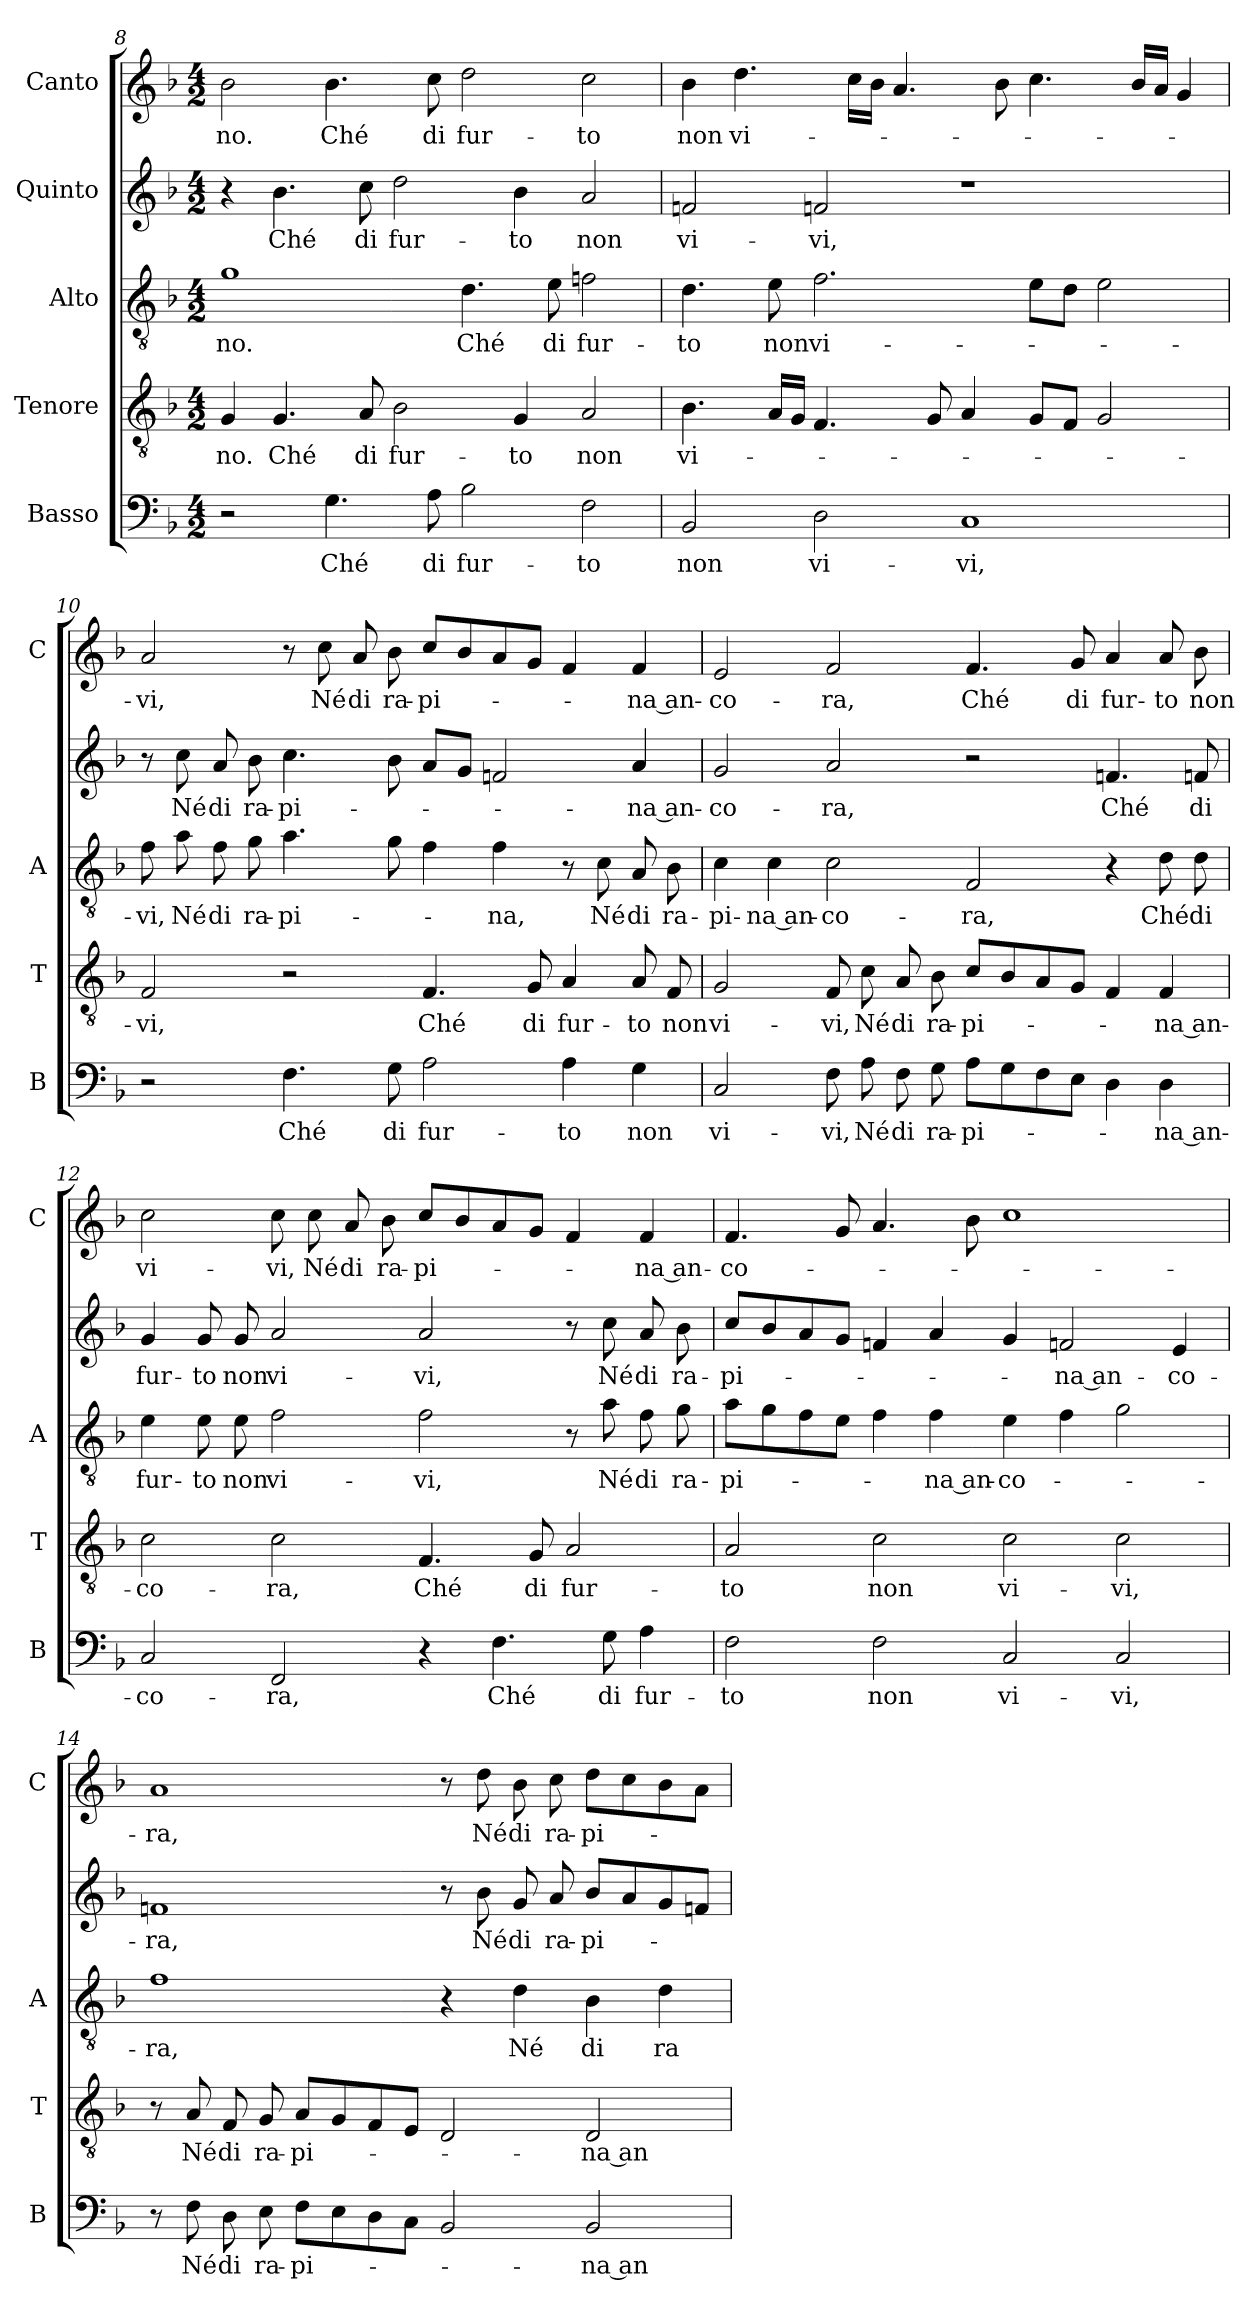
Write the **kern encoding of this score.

**kern	**text	**kern	**text	**kern	**text	**kern	**text	**kern	**text
*part5	*part5	*part4	*part4	*part3	*part3	*part2	*part2	*part1	*part1
*staff5	*staff5	*staff4	*staff4	*staff3	*staff3	*staff2	*staff2	*staff1	*staff1
*I"Basso	*	*I"Tenore	*	*I"Alto	*	*I"Quinto	*	*I"Canto	*
*I'B	*	*I'T	*	*I'A	*	*	*	*I'C	*
*clefF4	*	*clefGv2	*	*clefGv2	*	*clefG2	*	*clefG2	*
*k[b-]	*	*k[b-]	*	*k[b-]	*	*k[b-]	*	*k[b-]	*
*M4/2	*	*M4/2	*	*M4/2	*	*M4/2	*	*M4/2	*
=8	=8	=8	=8	=8	=8	=8	=8	=8	=8
2r	.	4G	-no.	1g	-no.	4r	.	2b-	-no.
.	.	4.G	Ché	.	.	4.b-	Ché	.	.
4.G	Ché	.	.	.	.	.	.	4.b-	Ché
.	.	8A	di	.	.	8cc	di	.	.
.	.	2B-	fur-	.	.	2dd	fur-	.	.
8A	di	.	.	.	.	.	.	8cc	di
2B-	fur-	.	.	4.d	Ché	.	.	2dd	fur-
.	.	4G	-to	.	.	4b-	-to	.	.
.	.	.	.	8e	di	.	.	.	.
2F	-to	2A	non	2fn	fur-	2a	non	2cc	-to
=9	=9	=9	=9	=9	=9	=9	=9	=9	=9
2BB-	non	4.B-	vi-	4.d	-to	2fn	vi-	4b-	non
.	.	.	.	.	.	.	.	4.dd	vi-
.	.	16ALL	.	8e	non	.	.	.	.
.	.	16GJJ	.	.	.	.	.	.	.
2D	vi-	4.F	.	2.f	vi-	2fn	-vi,	.	.
.	.	.	.	.	.	.	.	16ccLL	.
.	.	.	.	.	.	.	.	16b-JJ	.
.	.	.	.	.	.	.	.	4.a	.
.	.	8G	.	.	.	.	.	.	.
1C	-vi,	4A	.	.	.	1r	.	.	.
.	.	.	.	.	.	.	.	8b-	.
.	.	8GL	.	8eL	.	.	.	4.cc	.
.	.	8FJ	.	8dJ	.	.	.	.	.
.	.	2G	.	2e	.	.	.	.	.
.	.	.	.	.	.	.	.	16b-LL	.
.	.	.	.	.	.	.	.	16aJJ	.
.	.	.	.	.	.	.	.	4g	.
=10	=10	=10	=10	=10	=10	=10	=10	=10	=10
2r	.	2F	-vi,	8f	-vi,	8r	.	2a	-vi,
.	.	.	.	8a	Né	8cc	Né	.	.
.	.	.	.	8f	di	8a	di	.	.
.	.	.	.	8g	ra-	8b-	ra-	.	.
4.F	Ché	2r	.	4.a	-pi-	4.cc	-pi-	8r	.
.	.	.	.	.	.	.	.	8cc	Né
.	.	.	.	.	.	.	.	8a	di
8G	di	.	.	8g	.	8b-	.	8b-	ra-
2A	fur-	4.F	Ché	4f	.	8aL	.	8ccL	-pi-
.	.	.	.	.	.	8gJ	.	8b-	.
.	.	.	.	4f	-na,	2fn	.	8a	.
.	.	8G	di	.	.	.	.	8gJ	.
4A	-to	4A	fur-	8r	.	.	.	4f	.
.	.	.	.	8c	Né	.	.	.	.
4G	non	8A	-to	8A	di	4a	-na an-	4f	-na an-
.	.	8F	non	8B-	ra-	.	.	.	.
=11	=11	=11	=11	=11	=11	=11	=11	=11	=11
2C	vi-	2G	vi-	4c	-pi-	2g	-co-	2e	-co-
.	.	.	.	4c	-na an-	.	.	.	.
8F	-vi,	8F	-vi,	2c	-co-	2a	-ra,	2f	-ra,
8A	Né	8c	Né	.	.	.	.	.	.
8F	di	8A	di	.	.	.	.	.	.
8G	ra-	8B-	ra-	.	.	.	.	.	.
8AL	-pi-	8cL	-pi-	2F	-ra,	2r	.	4.f	Ché
8G	.	8B-	.	.	.	.	.	.	.
8F	.	8A	.	.	.	.	.	.	.
8EJ	.	8GJ	.	.	.	.	.	8g	di
4D	.	4F	.	4r	.	4.fn	Ché	4a	fur-
4D	-na an-	4F	-na an-	8d	Ché	.	.	8a	-to
.	.	.	.	8d	di	8fn	di	8b-	non
=12	=12	=12	=12	=12	=12	=12	=12	=12	=12
2C	-co-	2c	-co-	4e	fur-	4g	fur-	2cc	vi-
.	.	.	.	8e	-to	8g	-to	.	.
.	.	.	.	8e	non	8g	non	.	.
2FF	-ra,	2c	-ra,	2f	vi-	2a	vi-	8cc	-vi,
.	.	.	.	.	.	.	.	8cc	Né
.	.	.	.	.	.	.	.	8a	di
.	.	.	.	.	.	.	.	8b-	ra-
4r	.	4.F	Ché	2f	-vi,	2a	-vi,	8ccL	-pi-
.	.	.	.	.	.	.	.	8b-	.
4.F	Ché	.	.	.	.	.	.	8a	.
.	.	8G	di	.	.	.	.	8gJ	.
.	.	2A	fur-	8r	.	8r	.	4f	.
8G	di	.	.	8a	Né	8cc	Né	.	.
4A	fur-	.	.	8f	di	8a	di	4f	-na an-
.	.	.	.	8g	ra-	8b-	ra-	.	.
=13	=13	=13	=13	=13	=13	=13	=13	=13	=13
2F	-to	2A	-to	8aL	-pi-	8ccL	-pi-	4.f	-co-
.	.	.	.	8g	.	8b-	.	.	.
.	.	.	.	8f	.	8a	.	.	.
.	.	.	.	8eJ	.	8gJ	.	8g	.
2F	non	2c	non	4f	.	4fn	.	4.a	.
.	.	.	.	4f	-na an-	4a	.	.	.
.	.	.	.	.	.	.	.	8b-	.
2C	vi-	2c	vi-	4e	-co-	4g	.	1cc	.
.	.	.	.	4f	.	2fn	-na an-	.	.
2C	-vi,	2c	-vi,	2g	.	.	.	.	.
.	.	.	.	.	.	4e	-co-	.	.
=14	=14	=14	=14	=14	=14	=14	=14	=14	=14
8r	.	8r	.	1f	-ra,	1fn	-ra,	1a	-ra,
8F	Né	8A	Né	.	.	.	.	.	.
8D	di	8F	di	.	.	.	.	.	.
8E	ra-	8G	ra-	.	.	.	.	.	.
8FL	-pi-	8AL	-pi-	.	.	.	.	.	.
8E	.	8G	.	.	.	.	.	.	.
8D	.	8F	.	.	.	.	.	.	.
8CJ	.	8EJ	.	.	.	.	.	.	.
2BB-	.	2D	.	4r	.	8r	.	8r	.
.	.	.	.	.	.	8b-	Né	8dd	Né
.	.	.	.	4d	Né	8g	di	8b-	di
.	.	.	.	.	.	8a	ra-	8cc	ra-
2BB-	-na an-	2D	-na an-	4B-	di	8b-L	-pi-	8ddL	-pi-
.	.	.	.	.	.	8a	.	8cc	.
.	.	.	.	4d	ra-	8g	.	8b-	.
.	.	.	.	.	.	8fnJ	.	8aJ	.
=	=	=	=	=	=	=	=	=	=
*-	*-	*-	*-	*-	*-	*-	*-	*-	*-
